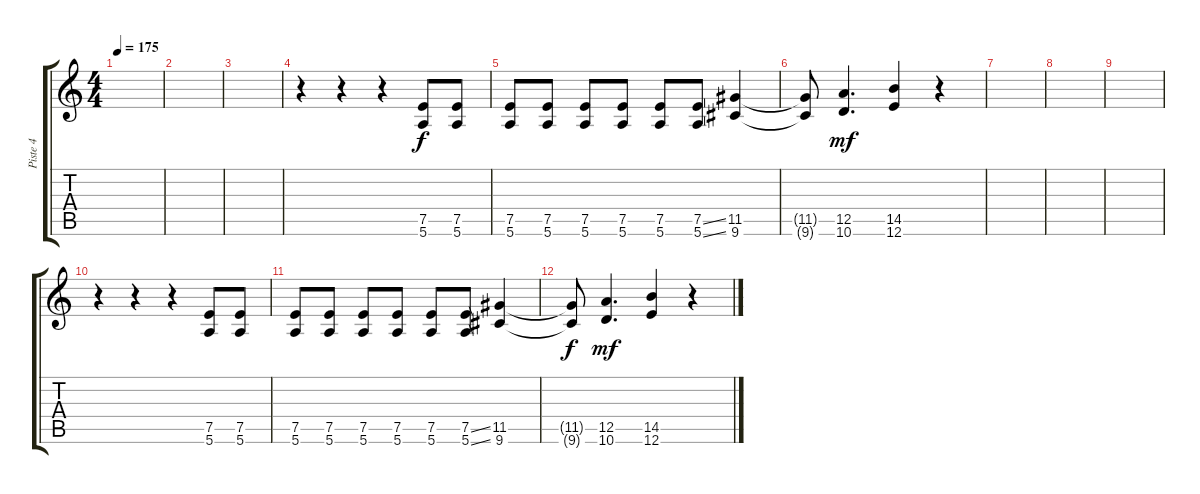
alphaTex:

\track ("Piste 4" "Piste 4") {instrument distortionguitar}
\staff {score tabs}
\tuning (E4 B3 G3 D3 A2 E2) {hide}
\ts (4 4)
\tempo 175
\clef g2
\ks c
|
|
|
r.4 r.4 r.4 (7.5 5.6).8 (7.5 5.6).8 |
(7.5 5.6).8 (7.5 5.6).8 (7.5 5.6).8 (7.5 5.6).8 (7.5 5.6).8 (7.5{ss} 5.6{ss}).8 (11.5 9.6).4 |
(11.5{t} 9.6{t}).8{dy f} (12.5 10.6).4{d dy mf} (14.5 12.6).4 r.4 |
|
|
|
r.4 r.4 r.4 (7.5 5.6).8 (7.5 5.6).8 |
(7.5 5.6).8 (7.5 5.6).8 (7.5 5.6).8 (7.5 5.6).8 (7.5 5.6).8 (7.5{ss} 5.6{ss}).8 (11.5 9.6).4 |
(11.5{t} 9.6{t}).8{dy f} (12.5 10.6).4{d dy mf} (14.5 12.6).4 r.4
